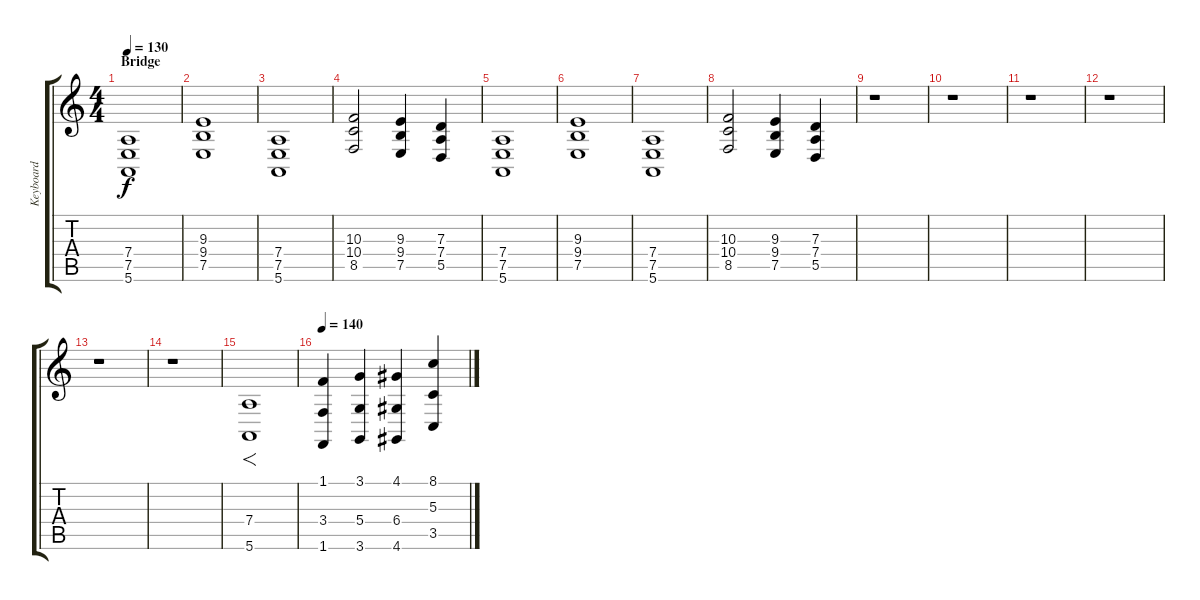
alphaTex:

\track ("Keyboard" "Keyboard") {instrument stringensemble1}
\staff {score tabs}
\tuning (E4 B3 G3 D3 A2 E2) {hide}
\ts (4 4)
\section ("" "Bridge")
\tempo 130
\clef g2
\ks c
(7.4 7.5 5.6).1{dy f volume 13 instrument stringensemble1} |
(9.3 9.4 7.5).1 |
(7.4 7.5 5.6).1 |
(10.3 10.4 8.5).2 (9.3 9.4 7.5).4 (7.3 7.4 5.5).4 |
(7.4 7.5 5.6).1 |
(9.3 9.4 7.5).1 |
(7.4 7.5 5.6).1 |
(10.3 10.4 8.5).2 (9.3 9.4 7.5).4 (7.3 7.4 5.5).4 |
r.1 |
r.1 |
r.1 |
r.1 |
r.1 |
r.1 |
(7.4 5.6).1{f} |
\tempo 140
(1.1 3.4 1.6).4 (3.1 5.4 3.6).4 (4.1 6.4 4.6).4 (8.1 5.3 3.5).4
